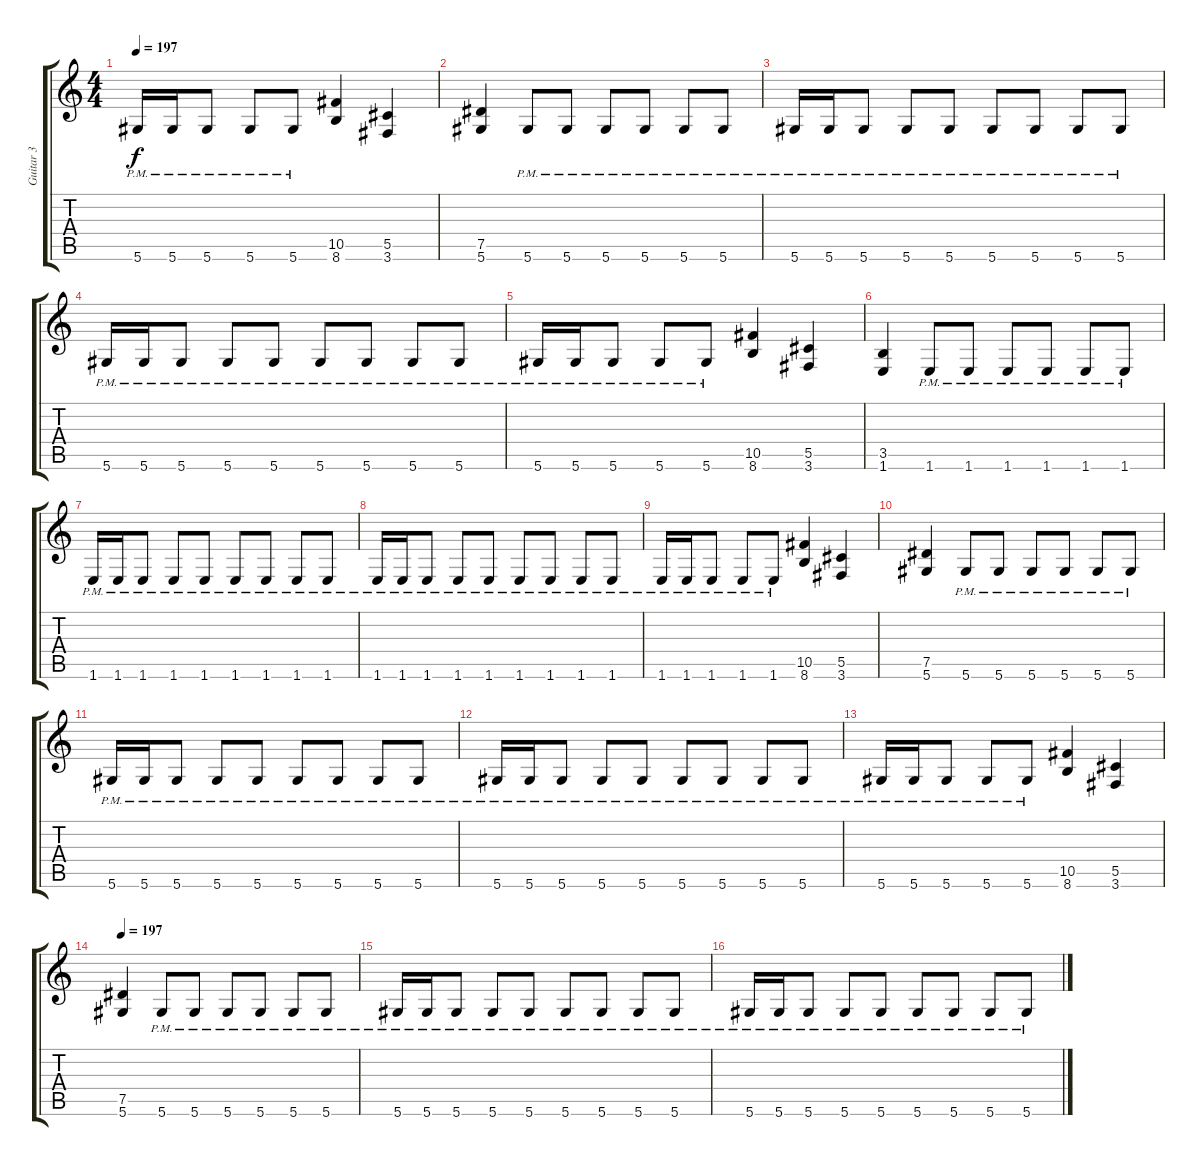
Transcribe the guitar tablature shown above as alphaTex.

\track ("Guitar 3" "Guitar 3") {instrument overdrivenguitar}
\staff {score tabs}
\tuning (Eb4 Bb3 Gb3 Db3 Ab2 Eb2) {hide}
\ts (4 4)
\tempo 197
\clef g2
\ks c
5.6{pm}.16{dy f} 5.6{pm}.16 5.6{pm}.8 5.6{pm}.8 5.6{pm}.8 (10.5 8.6).4 (5.5 3.6).4 |
(7.5 5.6).4 5.6{pm}.8 5.6{pm}.8 5.6{pm}.8 5.6{pm}.8 5.6{pm}.8 5.6{pm}.8 |
5.6{pm}.16 5.6{pm}.16 5.6{pm}.8 5.6{pm}.8 5.6{pm}.8 5.6{pm}.8 5.6{pm}.8 5.6{pm}.8 5.6{pm}.8 |
5.6{pm}.16 5.6{pm}.16 5.6{pm}.8 5.6{pm}.8 5.6{pm}.8 5.6{pm}.8 5.6{pm}.8 5.6{pm}.8 5.6{pm}.8 |
5.6{pm}.16 5.6{pm}.16 5.6{pm}.8 5.6{pm}.8 5.6{pm}.8 (10.5 8.6).4 (5.5 3.6).4 |
(3.5 1.6).4 1.6{pm}.8 1.6{pm}.8 1.6{pm}.8 1.6{pm}.8 1.6{pm}.8 1.6{pm}.8 |
1.6{pm}.16 1.6{pm}.16 1.6{pm}.8 1.6{pm}.8 1.6{pm}.8 1.6{pm}.8 1.6{pm}.8 1.6{pm}.8 1.6{pm}.8 |
1.6{pm}.16 1.6{pm}.16 1.6{pm}.8 1.6{pm}.8 1.6{pm}.8 1.6{pm}.8 1.6{pm}.8 1.6{pm}.8 1.6{pm}.8 |
1.6{pm}.16 1.6{pm}.16 1.6{pm}.8 1.6{pm}.8 1.6{pm}.8 (10.5 8.6).4 (5.5 3.6).4 |
(7.5 5.6).4 5.6{pm}.8 5.6{pm}.8 5.6{pm}.8 5.6{pm}.8 5.6{pm}.8 5.6{pm}.8 |
5.6{pm}.16 5.6{pm}.16 5.6{pm}.8 5.6{pm}.8 5.6{pm}.8 5.6{pm}.8 5.6{pm}.8 5.6{pm}.8 5.6{pm}.8 |
5.6{pm}.16 5.6{pm}.16 5.6{pm}.8 5.6{pm}.8 5.6{pm}.8 5.6{pm}.8 5.6{pm}.8 5.6{pm}.8 5.6{pm}.8 |
5.6{pm}.16 5.6{pm}.16 5.6{pm}.8 5.6{pm}.8 5.6{pm}.8 (10.5 8.6).4 (5.5 3.6).4 |
\tempo 197
(7.5 5.6).4 5.6{pm}.8 5.6{pm}.8 5.6{pm}.8 5.6{pm}.8 5.6{pm}.8 5.6{pm}.8 |
5.6{pm}.16 5.6{pm}.16 5.6{pm}.8 5.6{pm}.8 5.6{pm}.8 5.6{pm}.8 5.6{pm}.8 5.6{pm}.8 5.6{pm}.8 |
5.6{pm}.16 5.6{pm}.16 5.6{pm}.8 5.6{pm}.8 5.6{pm}.8 5.6{pm}.8 5.6{pm}.8 5.6{pm}.8 5.6{pm}.8
